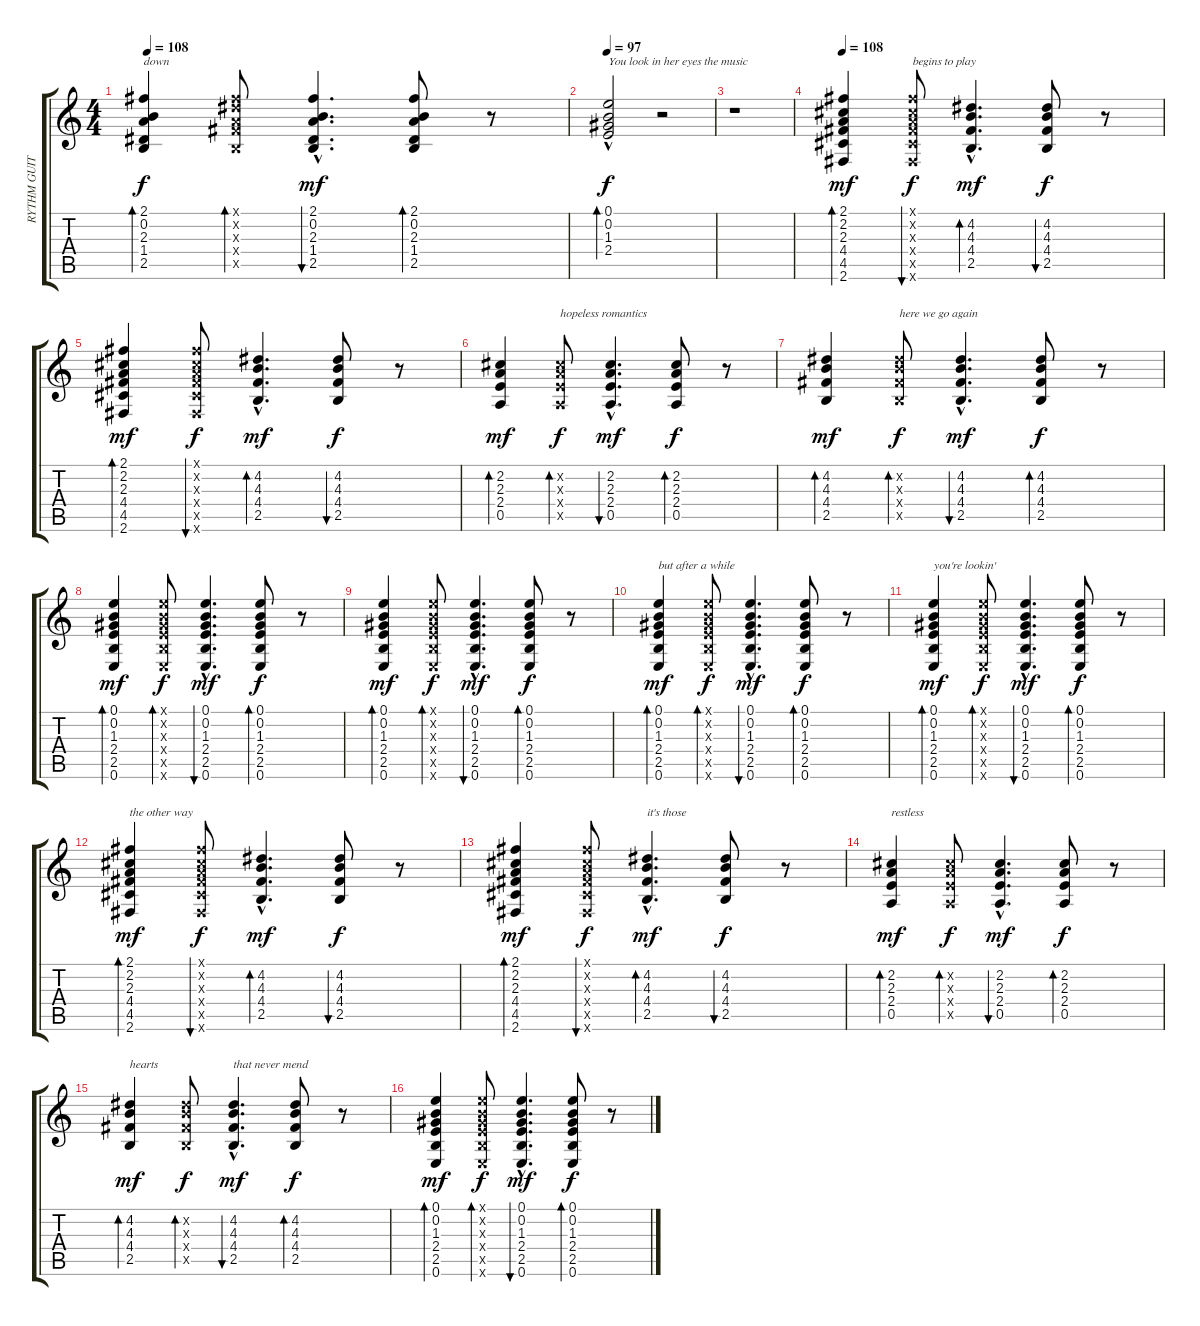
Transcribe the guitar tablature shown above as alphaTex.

\track ("RYTHM GUITAR" "RYTHM GUIT") {instrument acousticguitarsteel}
\staff {score tabs}
\tuning (E4 B3 G3 D3 A2 E2) {hide}
\ts (4 4)
\tempo 108
\clef g2
\ks c
(2.1 0.2 2.3 1.4 2.5).4{bd 60 txt "down" dy f} (2.1{x} 4.2{x} 2.3{x} 4.4{x} 2.5{x}).8{bd 60} (2.1{hac} 0.2{hac} 2.3{hac} 1.4{hac} 2.5{hac}).4{d bu 60 dy mf} (2.1 0.2 2.3 1.4 2.5).8{bd 60} r.8 |
\tempo 97
(0.1 0.2 1.3 2.4{hac}).2{bd 480 txt "You look in her eyes the music" dy f} r.2 |
r.1 |
\tempo 108
(2.1 2.2 2.3 4.4 4.5 2.6).4{bd 60 dy mf} (2.1{x} 2.2{x} 2.3{x} 4.4{x} 4.5{x} 2.6{x}).8{bu 60 txt "begins to play" dy f} (4.2{hac} 4.3{hac} 4.4{hac} 2.5{hac}).4{d bd 60 dy mf} (4.2 4.3 4.4 2.5).8{bu 60 dy f} r.8 |
(2.1 2.2 2.3 4.4 4.5 2.6).4{bd 60 dy mf} (2.1{x} 2.2{x} 2.3{x} 4.4{x} 4.5{x} 2.6{x}).8{bu 60 dy f} (4.2{hac} 4.3{hac} 4.4{hac} 2.5{hac}).4{d bd 60 dy mf} (4.2 4.3 4.4 2.5).8{bu 60 dy f} r.8 |
(2.2 2.3 2.4 0.5).4{bd 60 dy mf} (2.2{x} 2.3{x} 2.4{x} 0.5{x}).8{bd 60 txt "hopeless romantics" dy f} (2.2{hac} 2.3{hac} 2.4{hac} 0.5{hac}).4{d bu 60 dy mf} (2.2 2.3 2.4 0.5).8{bd 60 dy f} r.8 |
(4.2 4.3 4.4 2.5).4{bd 60 dy mf} (4.2{x} 4.3{x} 4.4{x} 2.5{x}).8{bd 60 txt "here we go again" dy f} (4.2{hac} 4.3{hac} 4.4{hac} 2.5{hac}).4{d bu 60 dy mf} (4.2 4.3 4.4 2.5).8{bd 60 dy f} r.8 |
(0.1 0.2 1.3 2.4 2.5 0.6).4{bd 60 dy mf} (0.1{x} 0.2{x} 1.3{x} 2.4{x} 2.5{x} 0.6{x}).8{bd 60 dy f} (0.1{hac} 0.2{hac} 1.3{hac} 2.4{hac} 2.5{hac} 0.6{hac}).4{d bu 60 dy mf} (0.1 0.2 1.3 2.4 2.5 0.6).8{bd 60 dy f} r.8 |
(0.1 0.2 1.3 2.4 2.5 0.6).4{bd 60 dy mf} (0.1{x} 0.2{x} 1.3{x} 2.4{x} 2.5{x} 0.6{x}).8{bd 60 dy f} (0.1{hac} 0.2{hac} 1.3{hac} 2.4{hac} 2.5{hac} 0.6{hac}).4{d bu 60 dy mf} (0.1 0.2 1.3 2.4 2.5 0.6).8{bd 60 dy f} r.8 |
(0.1 0.2 1.3 2.4 2.5 0.6).4{bd 60 txt "but after a while" dy mf} (0.1{x} 0.2{x} 1.3{x} 2.4{x} 2.5{x} 0.6{x}).8{bd 60 dy f} (0.1{hac} 0.2{hac} 1.3{hac} 2.4{hac} 2.5{hac} 0.6{hac}).4{d bu 60 dy mf} (0.1 0.2 1.3 2.4 2.5 0.6).8{bd 60 dy f} r.8 |
(0.1 0.2 1.3 2.4 2.5 0.6).4{bd 60 txt "you're lookin' " dy mf} (0.1{x} 0.2{x} 1.3{x} 2.4{x} 2.5{x} 0.6{x}).8{bd 60 dy f} (0.1{hac} 0.2{hac} 1.3{hac} 2.4{hac} 2.5{hac} 0.6{hac}).4{d bu 60 dy mf} (0.1 0.2 1.3 2.4 2.5 0.6).8{bd 60 dy f} r.8 |
(2.1 2.2 2.3 4.4 4.5 2.6).4{bd 60 txt "the other way" dy mf} (2.1{x} 2.2{x} 2.3{x} 4.4{x} 4.5{x} 2.6{x}).8{bu 60 dy f} (4.2{hac} 4.3{hac} 4.4{hac} 2.5{hac}).4{d bd 60 dy mf} (4.2 4.3 4.4 2.5).8{bu 60 dy f} r.8 |
(2.1 2.2 2.3 4.4 4.5 2.6).4{bd 60 dy mf} (2.1{x} 2.2{x} 2.3{x} 4.4{x} 4.5{x} 2.6{x}).8{bu 60 dy f} (4.2{hac} 4.3{hac} 4.4{hac} 2.5{hac}).4{d bd 60 txt "it's those" dy mf} (4.2 4.3 4.4 2.5).8{bu 60 dy f} r.8 |
(2.2 2.3 2.4 0.5).4{bd 60 txt "restless " dy mf} (2.2{x} 2.3{x} 2.4{x} 0.5{x}).8{bd 60 dy f} (2.2{hac} 2.3{hac} 2.4{hac} 0.5{hac}).4{d bu 60 dy mf} (2.2 2.3 2.4 0.5).8{bd 60 dy f} r.8 |
(4.2 4.3 4.4 2.5).4{bd 60 txt "hearts" dy mf} (4.2{x} 4.3{x} 4.4{x} 2.5{x}).8{bd 60 dy f} (4.2{hac} 4.3{hac} 4.4{hac} 2.5{hac}).4{d bu 60 txt "that never mend" dy mf} (4.2 4.3 4.4 2.5).8{bd 60 dy f} r.8 |
(0.1 0.2 1.3 2.4 2.5 0.6).4{bd 60 dy mf} (0.1{x} 0.2{x} 1.3{x} 2.4{x} 2.5{x} 0.6{x}).8{bd 60 dy f} (0.1{hac} 0.2{hac} 1.3{hac} 2.4{hac} 2.5{hac} 0.6{hac}).4{d bu 60 dy mf} (0.1 0.2 1.3 2.4 2.5 0.6).8{bd 60 dy f} r.8
